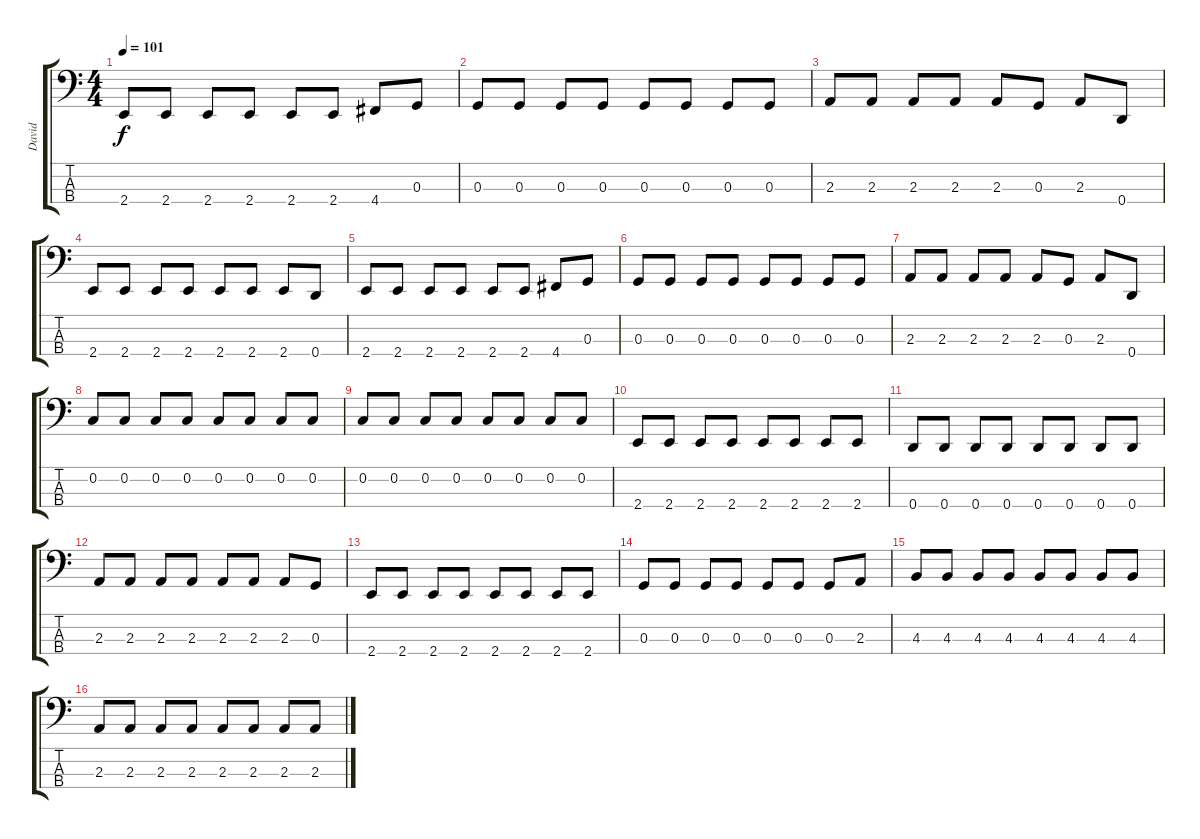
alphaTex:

\track ("David" "David") {instrument electricbassfinger}
\staff {score tabs}
\tuning (F2 C2 G1 D1) {hide}
\ts (4 4)
\tempo 101
\clef f4
\ks c
2.4.8{dy f} 2.4.8 2.4.8 2.4.8 2.4.8 2.4.8 4.4.8 0.3.8 |
0.3.8 0.3.8 0.3.8 0.3.8 0.3.8 0.3.8 0.3.8 0.3.8 |
2.3.8 2.3.8 2.3.8 2.3.8 2.3.8 0.3.8 2.3.8 0.4.8 |
2.4.8 2.4.8 2.4.8 2.4.8 2.4.8 2.4.8 2.4.8 0.4.8 |
2.4.8 2.4.8 2.4.8 2.4.8 2.4.8 2.4.8 4.4.8 0.3.8 |
0.3.8 0.3.8 0.3.8 0.3.8 0.3.8 0.3.8 0.3.8 0.3.8 |
2.3.8 2.3.8 2.3.8 2.3.8 2.3.8 0.3.8 2.3.8 0.4.8 |
0.2.8 0.2.8 0.2.8 0.2.8 0.2.8 0.2.8 0.2.8 0.2.8 |
0.2.8 0.2.8 0.2.8 0.2.8 0.2.8 0.2.8 0.2.8 0.2.8 |
2.4.8 2.4.8 2.4.8 2.4.8 2.4.8 2.4.8 2.4.8 2.4.8 |
0.4.8 0.4.8 0.4.8 0.4.8 0.4.8 0.4.8 0.4.8 0.4.8 |
2.3.8 2.3.8 2.3.8 2.3.8 2.3.8 2.3.8 2.3.8 0.3.8 |
2.4.8 2.4.8 2.4.8 2.4.8 2.4.8 2.4.8 2.4.8 2.4.8 |
0.3.8 0.3.8 0.3.8 0.3.8 0.3.8 0.3.8 0.3.8 2.3.8 |
4.3.8 4.3.8 4.3.8 4.3.8 4.3.8 4.3.8 4.3.8 4.3.8 |
2.3.8 2.3.8 2.3.8 2.3.8 2.3.8 2.3.8 2.3.8 2.3.8
